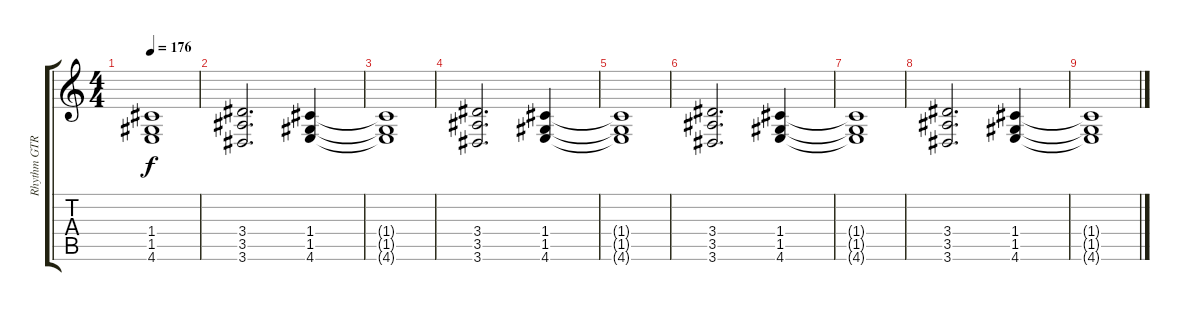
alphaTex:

\track ("Rhythm GTR 1" "Rhythm GTR") {instrument overdrivenguitar}
\staff {score tabs}
\tuning (D4 A3 F3 C3 G2 C2) {hide}
\ts (4 4)
\tempo 176
\clef g2
\ks aminor
(1.4{t} 1.5{t} 4.6{t}).1{dy f} |
(3.4 3.5 3.6).2{d} (1.4 1.5 4.6).4 |
(1.4{t} 1.5{t} 4.6{t}).1 |
(3.4 3.5 3.6).2{d} (1.4 1.5 4.6).4 |
(1.4{t} 1.5{t} 4.6{t}).1 |
(3.4 3.5 3.6).2{d} (1.4 1.5 4.6).4 |
(1.4{t} 1.5{t} 4.6{t}).1 |
(3.4 3.5 3.6).2{d} (1.4 1.5 4.6).4 |
(1.4{t} 1.5{t} 4.6{t}).1
